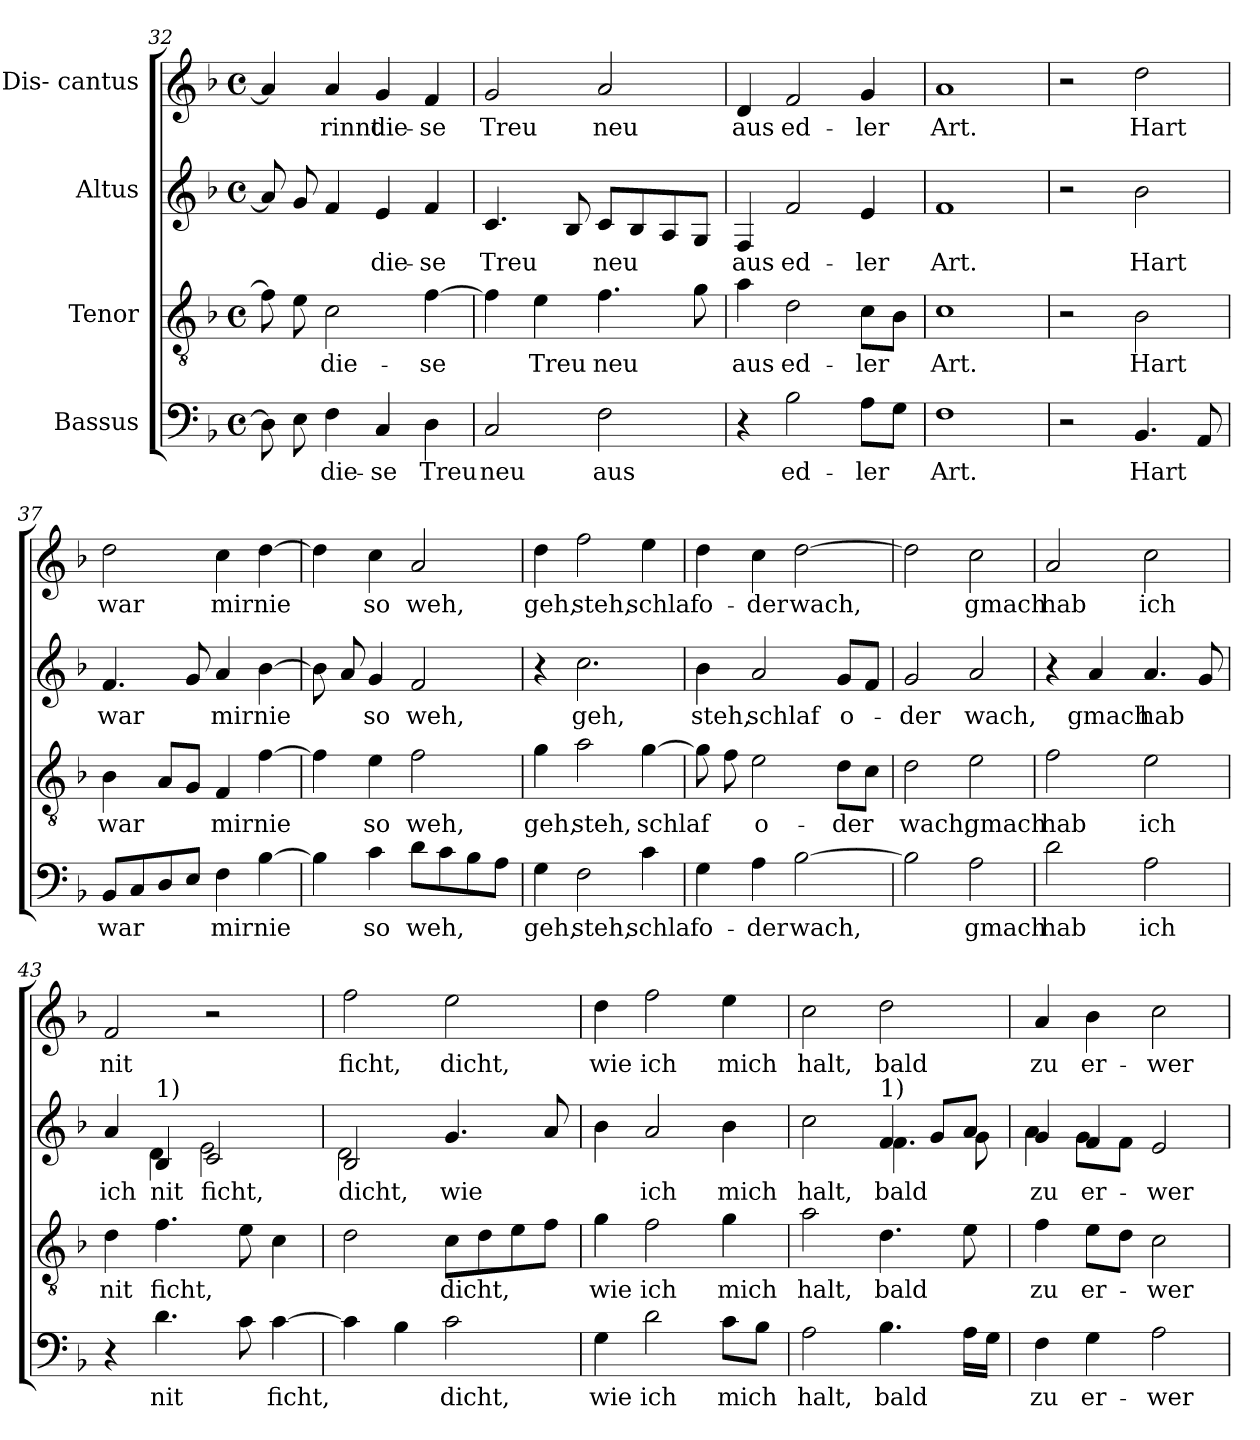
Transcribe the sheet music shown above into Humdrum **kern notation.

**kern	**text	**kern	**text	**kern	**text	**kern	**text
*part4	*part4	*part3	*part3	*part2	*part2	*part1	*part1
*staff4	*staff4	*staff3	*staff3	*staff2	*staff2	*staff1	*staff1
*I"Bassus	*	*I"Tenor	*	*I"Altus	*	*I"Dis- cantus	*
*clefF4	*	*clefGv2	*	*clefG2	*	*clefG2	*
*k[b-]	*	*k[b-]	*	*k[b-]	*	*k[b-]	*
*M4/4	*	*M4/4	*	*M4/4	*	*M4/4	*
*met(c)	*	*met(c)	*	*met(c)	*	*met(c)	*
=32	=32	=32	=32	=32	=32	=32	=32
8D\]	.	8f\]	.	8a/]	.	4a/]	.
8E\	.	8e\	.	8g/	.	.	.
!	!LO:LY:b	!	!LO:LY:b	!	!	!	!LO:LY:b
4F\	die-	2c\	die-	4f/	.	4a/	rinnt
!	!LO:LY:b	!	!	!	!LO:LY:b	!	!LO:LY:b
4C/	-se	.	.	4e/	die-	4g/	die-
!	!LO:LY:b	!	!LO:LY:b	!	!LO:LY:b	!	!LO:LY:b
4D\	Treu	[4f\	-se	4f/	-se	4f/	-se
=33	=33	=33	=33	=33	=33	=33	=33
!	!LO:LY:b	!	!	!	!LO:LY:b	!	!LO:LY:b
2C/	neu	4f\]	.	4.c/	Treu	2g/	Treu
!	!	!	!LO:LY:b	!	!	!	!
.	.	4e\	Treu	.	.	.	.
.	.	.	.	8B-/	.	.	.
!	!LO:LY:b	!	!LO:LY:b	!	!LO:LY:b	!	!LO:LY:b
2F\	aus	4.f\	neu	8c/L	neu	2a/	neu
.	.	.	.	8B-/	.	.	.
.	.	.	.	8A/	.	.	.
.	.	8g\	.	8G/J	.	.	.
=34	=34	=34	=34	=34	=34	=34	=34
!	!	!	!LO:LY:b	!	!LO:LY:b	!	!LO:LY:b
4r	.	4a\	aus	4F/	aus	4d/	aus
!	!LO:LY:b	!	!LO:LY:b	!	!LO:LY:b	!	!LO:LY:b
2B-\	ed-	2d\	ed-	2f/	ed-	2f/	ed-
!	!LO:LY:b	!	!LO:LY:b	!	!LO:LY:b	!	!LO:LY:b
8A\L	-ler	8c\L	-ler	4e/	-ler	4g/	-ler
8G\J	.	8B-\J	.	.	.	.	.
=35	=35	=35	=35	=35	=35	=35	=35
!	!LO:LY:b	!	!LO:LY:b	!	!LO:LY:b	!	!LO:LY:b
1F	Art.	1c	Art.	1f	Art.	1a	Art.
!!LO:PB:g=z
=36	=36	=36	=36	=36	=36	=36	=36
2r	.	2r	.	2r	.	2r	.
!	!LO:LY:b	!	!LO:LY:b	!	!LO:LY:b	!	!LO:LY:b
4.BB-/	Hart	2B-\	Hart	2b-\	Hart	2dd\	Hart
8AA/	.	.	.	.	.	.	.
=37	=37	=37	=37	=37	=37	=37	=37
!	!LO:LY:b	!	!LO:LY:b	!	!LO:LY:b	!	!LO:LY:b
8BB-/L	war	4B-\	war	4.f/	war	2dd\	war
8C/	.	.	.	.	.	.	.
8D/	.	8A/L	.	.	.	.	.
8E/J	.	8G/J	.	8g/	.	.	.
!	!LO:LY:b	!	!LO:LY:b	!	!LO:LY:b	!	!LO:LY:b
4F\	mir	4F/	mir	4a/	mir	4cc\	mir
!	!LO:LY:b	!	!LO:LY:b	!	!LO:LY:b	!	!LO:LY:b
[4B-\	nie	[4f\	nie	[4b-\	nie	[4dd\	nie
=38	=38	=38	=38	=38	=38	=38	=38
4B-\]	.	4f\]	.	8b-\]	.	4dd\]	.
.	.	.	.	8a/	.	.	.
!	!LO:LY:b	!	!LO:LY:b	!	!LO:LY:b	!	!LO:LY:b
4c\	so	4e\	so	4g/	so	4cc\	so
!	!LO:LY:b	!	!LO:LY:b	!	!LO:LY:b	!	!LO:LY:b
8d\L	weh,	2f\	weh,	2f/	weh,	2a/	weh,
8c\	.	.	.	.	.	.	.
8B-\	.	.	.	.	.	.	.
8A\J	.	.	.	.	.	.	.
=39	=39	=39	=39	=39	=39	=39	=39
!	!LO:LY:b	!	!LO:LY:b	!	!	!	!LO:LY:b
4G\	geh,	4g\	geh,	4r	.	4dd\	geh,
!	!LO:LY:b	!	!LO:LY:b	!	!LO:LY:b	!	!LO:LY:b
2F\	steh,	2a\	steh,	2.cc\	geh,	2ff\	steh,
!	!LO:LY:b	!	!LO:LY:b	!	!	!	!LO:LY:b
4c\	schlaf	[4g\	schlaf	.	.	4ee\	schlaf
=40	=40	=40	=40	=40	=40	=40	=40
!	!LO:LY:b	!	!	!	!LO:LY:b	!	!LO:LY:b
4G\	o-	8g\]	.	4b-\	steh,	4dd\	o-
.	.	8f\	.	.	.	.	.
!	!LO:LY:b	!	!LO:LY:b	!	!LO:LY:b	!	!LO:LY:b
4A\	-der	2e\	o-	2a/	schlaf	4cc\	-der
!	!LO:LY:b	!	!	!	!	!	!LO:LY:b
[2B-	wach,	.	.	.	.	[2dd	wach,
!	!	!	!LO:LY:b	!	!LO:LY:b	!	!
.	.	8d\L	-der	8g/L	o-	.	.
.	.	8c\J	.	8f/J	.	.	.
!!LO:LB:g=z
=41	=41	=41	=41	=41	=41	=41	=41
!	!	!	!LO:LY:b	!	!LO:LY:b	!	!
2B-\]	.	2d\	wach,	2g/	-der	2dd\]	.
!	!LO:LY:b	!	!LO:LY:b	!	!LO:LY:b	!	!LO:LY:b
2A\	-gmach	2e\	gmach	2a/	wach,	2cc\	-gmach
=42	=42	=42	=42	=42	=42	=42	=42
!	!LO:LY:b	!	!LO:LY:b	!	!	!	!LO:LY:b
2d\	hab	2f\	hab	4r	.	2a/	hab
!	!	!	!	!	!LO:LY:b	!	!
.	.	.	.	4a/	gmach	.	.
!	!LO:LY:b	!	!LO:LY:b	!	!LO:LY:b	!	!LO:LY:b
2A\	ich	2e\	ich	4.a/	hab	2cc\	ich
.	.	.	.	8g/	.	.	.
=43	=43	=43	=43	=43	=43	=43	=43
!	!	!	!LO:LY:b	!	!LO:LY:b	!	!LO:LY:b
*	*	*	*	*^	*	*	*
4r	.	4d\	nit	4a/	4ryy	ich	2f/	nit
!	!	!	!	!LO:TX:a:t=1)	!	!	!	!
!	!LO:LY:b	!	!LO:LY:b	!	!	!LO:LY:b	!	!
4.d\	nit	4.f\	ficht,	4B-/	4d\	nit	.	.
!	!	!	!	!	!	!LO:LY:b	!	!
.	.	.	.	2c/	2e\	ficht,	2r	.
8c\	.	8e\	.	.	.	.	.	.
!	!LO:LY:b	!	!	!	!	!	!	!
[4c\	ficht,	4c\	.	.	.	.	.	.
=44	=44	=44	=44	=44	=44	=44	=44	=44
!	!	!	!	!	!	!LO:LY:b	!	!LO:LY:b
4c\]	.	2d\	.	2B-/	2d\	dicht,	2ff\	ficht,
4B-\	.	.	.	.	.	.	.	.
!	!LO:LY:b	!	!LO:LY:b	!	!	!LO:LY:b	!	!LO:LY:b
2c\	dicht,	8c\L	dicht,	4.g/	2ryy	wie	2ee\	dicht,
.	.	8d\	.	.	.	.	.	.
.	.	8e\	.	.	.	.	.	.
.	.	8f\J	.	8a/	.	.	.	.
*	*	*	*	*v	*v	*	*	*
=45	=45	=45	=45	=45	=45	=45	=45
!	!LO:LY:b	!	!LO:LY:b	!	!	!	!LO:LY:b
4G\	wie	4g\	wie	4b-\	.	4dd\	wie
!	!LO:LY:b	!	!LO:LY:b	!	!LO:LY:b	!	!LO:LY:b
2d\	ich	2f\	ich	2a/	ich	2ff\	ich
!	!LO:LY:b	!	!LO:LY:b	!	!LO:LY:b	!	!LO:LY:b
8c\L	mich	4g\	mich	4b-\	mich	4ee\	mich
8B-\J	.	.	.	.	.	.	.
!!LO:LB:g=z
=46	=46	=46	=46	=46	=46	=46	=46
!	!LO:LY:b	!	!LO:LY:b	!	!LO:LY:b	!	!LO:LY:b
*	*	*	*	*^	*	*	*
2A\	halt,	2a\	halt,	2cc\	2ryy	halt,	2cc\	halt,
!	!	!	!	!LO:TX:a:t=1)	!	!	!	!
!	!LO:LY:b	!	!LO:LY:b	!	!	!LO:LY:b	!	!LO:LY:b
4.B-\	bald	4.d\	bald	4f/	4.f\	bald	2dd\	bald
.	.	.	.	8g/L	.	.	.	.
16A\LL	.	8e\	.	8a/J	8g\	.	.	.
16G\JJ	.	.	.	.	.	.	.	.
=47	=47	=47	=47	=47	=47	=47	=47	=47
!	!LO:LY:b	!	!LO:LY:b	!	!	!LO:LY:b	!	!LO:LY:b
4F\	zu	4f\	zu	4g/	4a\	zu	4a/	zu
!	!LO:LY:b	!	!LO:LY:b	!	!	!LO:LY:b	!	!LO:LY:b
4G\	er-	8e\L	er-	4f/	8g\L	er-	4b-\	er-
.	.	8d\J	.	.	8f\J	.	.	.
!	!LO:LY:b	!	!LO:LY:b	!	!	!LO:LY:b	!	!LO:LY:b
2A\	-wer-	2c\	-wer-	2e/	2ryy	-wer-	2cc\	-wer-
*	*	*	*	*v	*v	*	*	*
=	=	=	=	=	=	=	=
*-	*-	*-	*-	*-	*-	*-	*-
